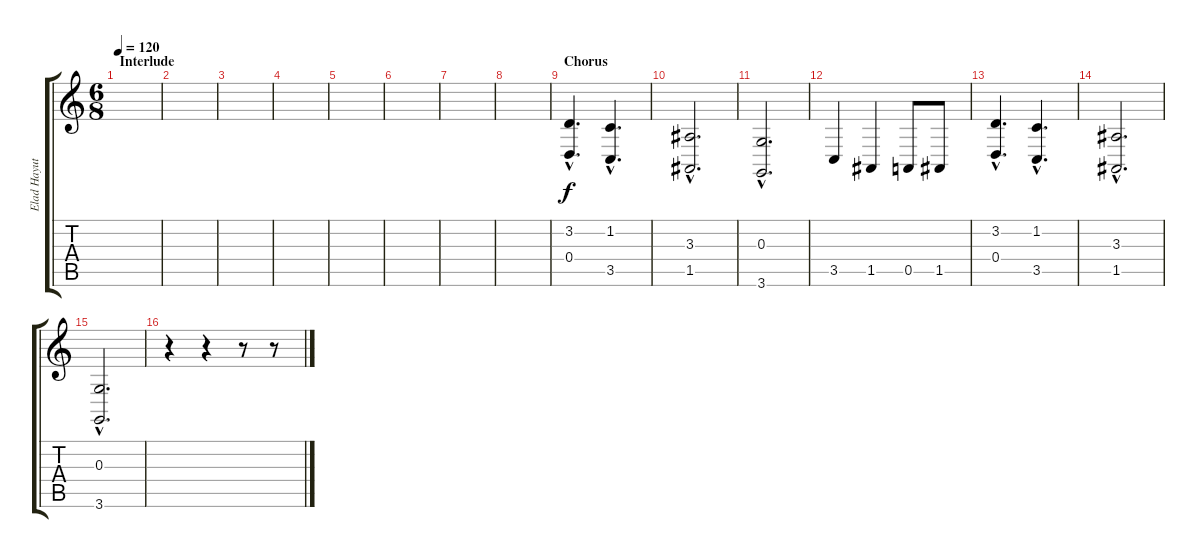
\track ("Elad Hayut" "Elad Hayut") {instrument pad8sweep}
\staff {score tabs}
\tuning (E4 B3 G3 D3 A2 E2) {hide}
\ts (6 8)
\section ("" "Interlude")
\tempo 120
\clef g2
\ks c
|
|
|
|
|
|
|
|
\section ("" "Chorus")
(3.2{hac} 0.4{hac}).4{d} (1.2{hac} 3.5{hac}).4{d} |
(3.3{hac} 1.5{hac}).2{d} |
(0.3{hac} 3.6{hac}).2{d} |
3.5.4 1.5.4 0.5.8 1.5.8 |
(3.2{hac} 0.4{hac}).4{d} (1.2{hac} 3.5{hac}).4{d} |
(3.3{hac} 1.5{hac}).2{d} |
(0.3{hac} 3.6{hac}).2{d} |
r.4 r.4 r.8 r.8
